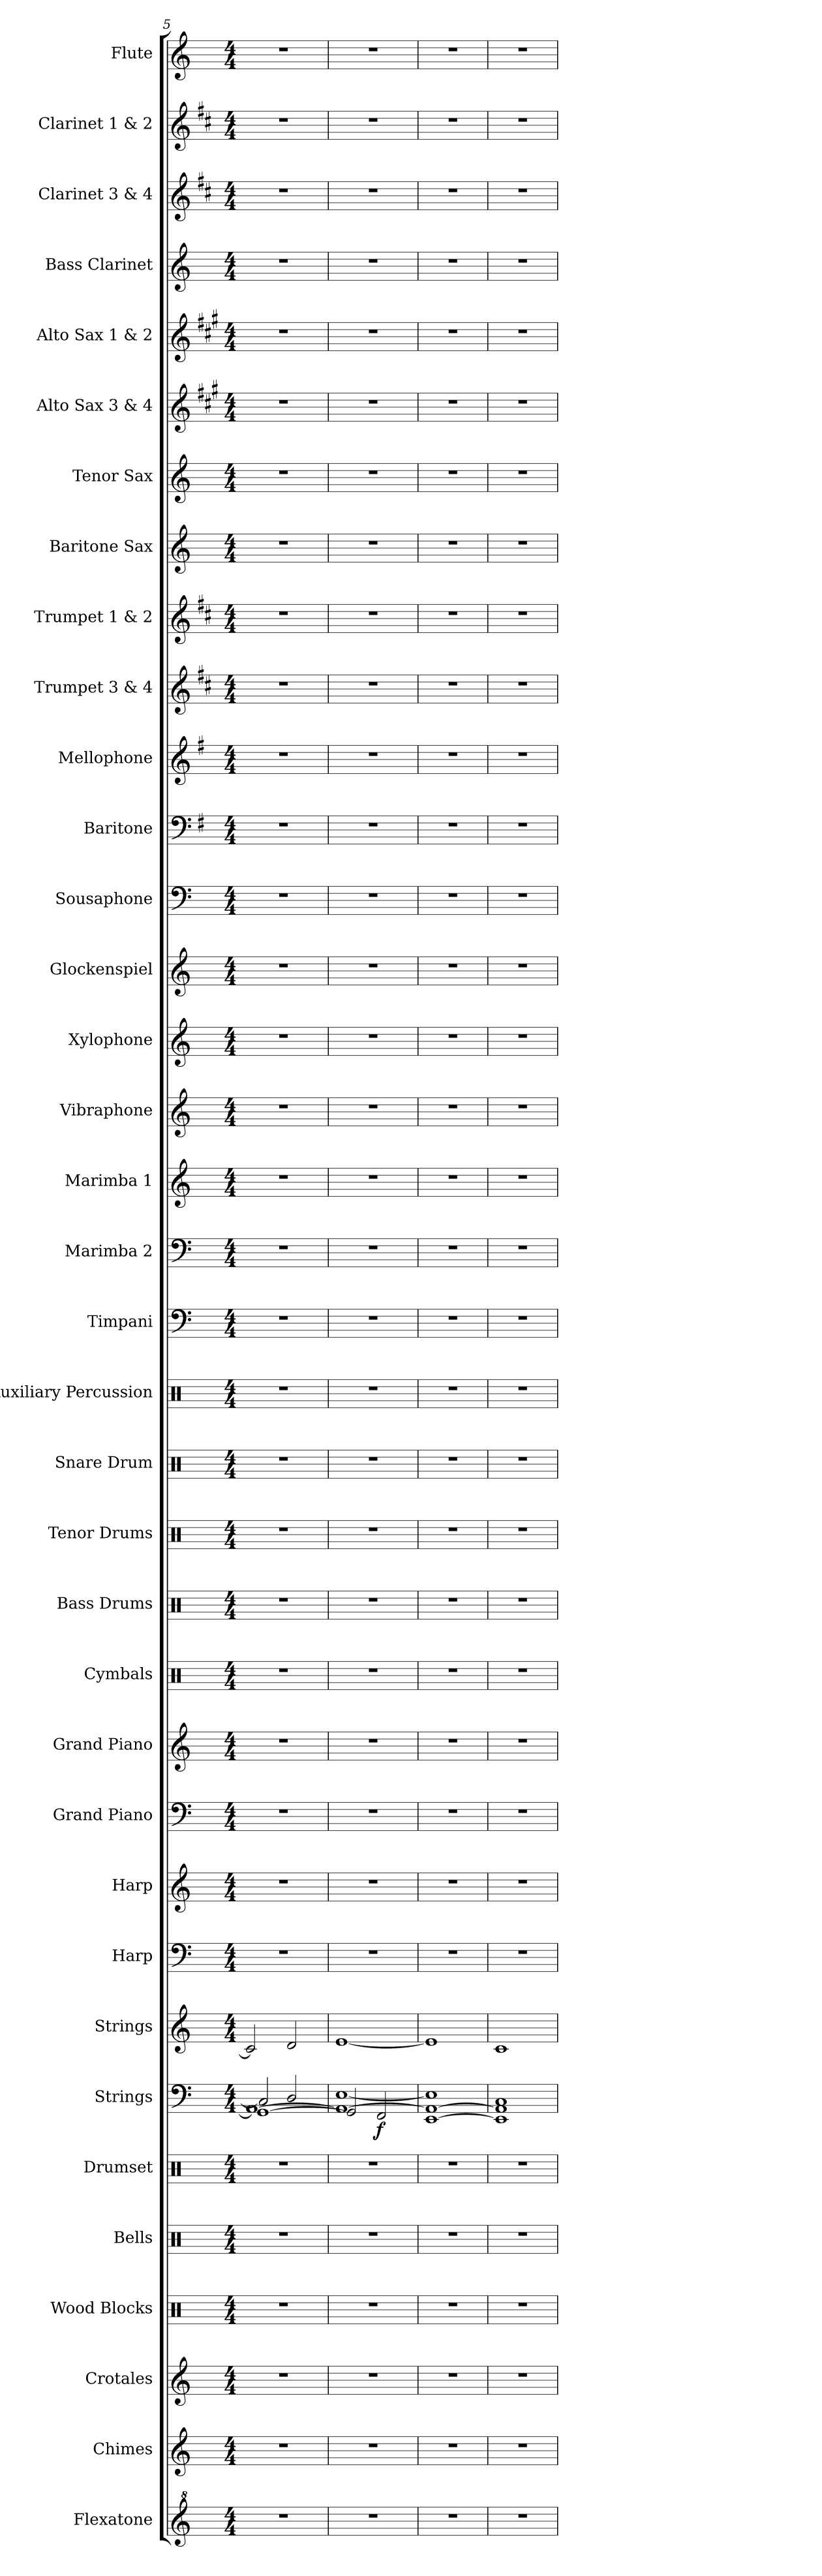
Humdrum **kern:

**kern	**kern	**kern	**kern	**kern	**kern	**kern	**dynam	**kern	**kern	**kern	**kern	**kern	**kern	**kern	**kern	**kern	**kern	**kern	**kern	**kern	**kern	**kern	**kern	**kern	**kern	**kern	**kern	**kern	**kern	**kern	**kern	**kern	**kern	**kern	**kern	**kern
*part36	*part35	*part34	*part33	*part32	*part31	*part30	*part30	*part29	*part28	*part27	*part26	*part25	*part24	*part23	*part22	*part21	*part20	*part19	*part18	*part17	*part16	*part15	*part14	*part13	*part12	*part11	*part10	*part9	*part8	*part7	*part6	*part5	*part4	*part3	*part2	*part1
*staff36	*staff35	*staff34	*staff33	*staff32	*staff31	*staff30	*staff30	*staff29	*staff28	*staff27	*staff26	*staff25	*staff24	*staff23	*staff22	*staff21	*staff20	*staff19	*staff18	*staff17	*staff16	*staff15	*staff14	*staff13	*staff12	*staff11	*staff10	*staff9	*staff8	*staff7	*staff6	*staff5	*staff4	*staff3	*staff2	*staff1
*I"Flexatone	*I"Chimes	*I"Crotales	*I"Wood Blocks	*I"Bells	*I"Drumset	*I"Strings	*	*I"Strings	*I"Harp	*I"Harp	*I"Grand Piano	*I"Grand Piano	*I"Cymbals	*I"Bass Drums	*I"Tenor Drums	*I"Snare Drum	*I"Auxiliary Percussion	*I"Timpani	*I"Marimba 2	*I"Marimba 1	*I"Vibraphone	*I"Xylophone	*I"Glockenspiel	*I"Sousaphone	*I"Baritone	*I"Mellophone	*I"Trumpet 3 &amp; 4	*I"Trumpet 1 &amp; 2	*I"Baritone Sax	*I"Tenor Sax	*I"Alto Sax 3 &amp; 4	*I"Alto Sax 1 &amp; 2	*I"Bass Clarinet	*I"Clarinet 3 &amp; 4	*I"Clarinet 1 &amp; 2	*I"Flute
*I'Flt.	*I'Cme.	*I'Crot.	*I'Wd. Bl.	*I'Be.	*I'D. Set	*I'St.	*	*I'St.	*I'Hrp.	*I'Hrp.	*I'Pno.	*I'Pno.	*I'Cym.	*I'B.D.	*I'T.D.	*I'S.D.	*I'Aux. Perc.	*I'Timp.	*I'Mrm. 2	*I'Mrm. 1	*I'Vib.	*I'Xyl.	*I'Glk.	*	*I'Bar.	*I'Mph.	*I'Tpt. 3&amp;4	*I'Tpt. 1&amp;2	*I'Bari. Sax.	*I'T. Sax.	*I'A. Sax. 3&amp;4	*I'A. Sax. 1&amp;2	*I'B. Cl.	*I'Cl. 3&amp;4	*I'Cl. 1&amp;2	*I'Fl.
*clefG^2	*clefG2	*clefG2	*clefX	*clefX	*clefX	*clefF4	*	*clefG2	*clefF4	*clefG2	*clefF4	*clefG2	*clefX	*clefX	*clefX	*clefX	*clefX	*clefF4	*clefF4	*clefG2	*clefG2	*clefG2	*clefG2	*clefF4	*clefF4	*clefG2	*clefG2	*clefG2	*clefG2	*clefG2	*clefG2	*clefG2	*clefG2	*clefG2	*clefG2	*clefG2
*	*	*ITrd-14c-24	*	*	*	*	*	*	*	*	*	*	*	*	*	*	*	*	*	*	*	*ITrd-7c-12	*ITrd-14c-24	*	*ITrd4c7	*ITrd4c7	*ITrd1c2	*ITrd1c2	*ITrd12c21	*ITrd8c14	*ITrd5c9	*ITrd5c9	*ITrd8c14	*ITrd1c2	*ITrd1c2	*
*k[]	*k[]	*k[]	*k[]	*k[]	*k[]	*k[]	*	*k[]	*k[]	*k[]	*k[]	*k[]	*k[]	*k[]	*k[]	*k[]	*k[]	*k[]	*k[]	*k[]	*k[]	*k[]	*k[]	*k[]	*k[]	*k[]	*k[]	*k[]	*k[]	*k[]	*k[]	*k[]	*k[]	*k[]	*k[]	*k[]
*M4/4	*M4/4	*M4/4	*M4/4	*M4/4	*M4/4	*M4/4	*	*M4/4	*M4/4	*M4/4	*M4/4	*M4/4	*M4/4	*M4/4	*M4/4	*M4/4	*M4/4	*M4/4	*M4/4	*M4/4	*M4/4	*M4/4	*M4/4	*M4/4	*M4/4	*M4/4	*M4/4	*M4/4	*M4/4	*M4/4	*M4/4	*M4/4	*M4/4	*M4/4	*M4/4	*M4/4
=5	=5	=5	=5	=5	=5	=5	=5	=5	=5	=5	=5	=5	=5	=5	=5	=5	=5	=5	=5	=5	=5	=5	=5	=5	=5	=5	=5	=5	=5	=5	=5	=5	=5	=5	=5	=5
*	*	*	*	*	*	*^	*	*	*	*	*	*	*	*	*	*	*	*	*	*	*	*	*	*	*	*	*	*	*	*	*	*	*	*	*	*
*	*	*	*	*	*	*	*^	*	*	*	*	*	*	*	*	*	*	*	*	*	*	*	*	*	*	*	*	*	*	*	*	*	*	*	*	*	*
1r	1r	1r	1r	1r	1r	1AA_	2C/]	[1GG	.	2c/]	1r	1r	1r	1r	1r	1r	1r	1r	1r	1r	1r	1r	1r	1r	1r	1r	1r	1r	1r	1r	1r	1r	1r	1r	1r	1r	1r	1r
.	.	.	.	.	.	.	2D/	.	.	2d/	.	.	.	.	.	.	.	.	.	.	.	.	.	.	.	.	.	.	.	.	.	.	.	.	.	.	.	.
=6	=6	=6	=6	=6	=6	=6	=6	=6	=6	=6	=6	=6	=6	=6	=6	=6	=6	=6	=6	=6	=6	=6	=6	=6	=6	=6	=6	=6	=6	=6	=6	=6	=6	=6	=6	=6	=6	=6
1r	1r	1r	1r	1r	1r	1AA_	[1E	2GG/]	.	[1e	1r	1r	1r	1r	1r	1r	1r	1r	1r	1r	1r	1r	1r	1r	1r	1r	1r	1r	1r	1r	1r	1r	1r	1r	1r	1r	1r	1r
!	!	!	!	!	!	!	!	!	!LO:DY:b	!	!	!	!	!	!	!	!	!	!	!	!	!	!	!	!	!	!	!	!	!	!	!	!	!	!	!	!	!
.	.	.	.	.	.	.	.	2FF/	f	.	.	.	.	.	.	.	.	.	.	.	.	.	.	.	.	.	.	.	.	.	.	.	.	.	.	.	.	.
=7	=7	=7	=7	=7	=7	=7	=7	=7	=7	=7	=7	=7	=7	=7	=7	=7	=7	=7	=7	=7	=7	=7	=7	=7	=7	=7	=7	=7	=7	=7	=7	=7	=7	=7	=7	=7	=7	=7
1r	1r	1r	1r	1r	1r	1AA_	1E]	[1EE	.	1e]	1r	1r	1r	1r	1r	1r	1r	1r	1r	1r	1r	1r	1r	1r	1r	1r	1r	1r	1r	1r	1r	1r	1r	1r	1r	1r	1r	1r
=8	=8	=8	=8	=8	=8	=8	=8	=8	=8	=8	=8	=8	=8	=8	=8	=8	=8	=8	=8	=8	=8	=8	=8	=8	=8	=8	=8	=8	=8	=8	=8	=8	=8	=8	=8	=8	=8	=8
1r	1r	1r	1r	1r	1r	1AA]	1C	1EE]	.	1c	1r	1r	1r	1r	1r	1r	1r	1r	1r	1r	1r	1r	1r	1r	1r	1r	1r	1r	1r	1r	1r	1r	1r	1r	1r	1r	1r	1r
*	*	*	*	*	*	*v	*v	*v	*	*	*	*	*	*	*	*	*	*	*	*	*	*	*	*	*	*	*	*	*	*	*	*	*	*	*	*	*	*
=	=	=	=	=	=	=	=	=	=	=	=	=	=	=	=	=	=	=	=	=	=	=	=	=	=	=	=	=	=	=	=	=	=	=	=	=
*-	*-	*-	*-	*-	*-	*-	*-	*-	*-	*-	*-	*-	*-	*-	*-	*-	*-	*-	*-	*-	*-	*-	*-	*-	*-	*-	*-	*-	*-	*-	*-	*-	*-	*-	*-	*-
